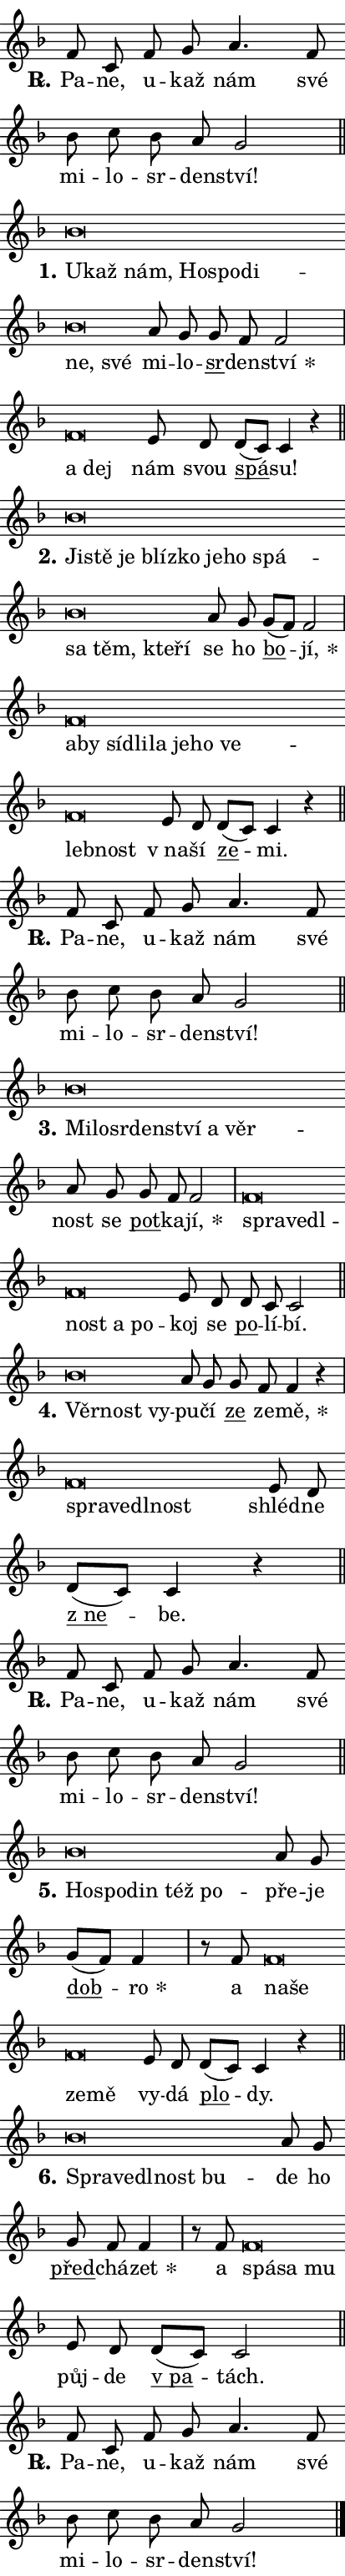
\version "2.24.0"
\header { tagline = "" }
\paper {
  indent = 0\cm
  top-margin = 0\cm
  right-margin = 0\cm
  bottom-margin = 0\cm
  left-margin = 0\cm
  paper-width = 7\cm
  page-breaking = #ly:one-page-breaking
  system-system-spacing.basic-distance = #11
  score-system-spacing.basic-distance = #11
  ragged-last = ##f
}


%% Author: Thomas Morley
%% https://lists.gnu.org/archive/html/lilypond-user/2020-05/msg00002.html
#(define (line-position grob)
"Returns position of @var[grob} in current system:
   @code{'start}, if at first time-step
   @code{'end}, if at last time-step
   @code{'middle} otherwise
"
  (let* ((col (ly:item-get-column grob))
         (ln (ly:grob-object col 'left-neighbor))
         (rn (ly:grob-object col 'right-neighbor))
         (col-to-check-left (if (ly:grob? ln) ln col))
         (col-to-check-right (if (ly:grob? rn) rn col))
         (break-dir-left
           (and
             (ly:grob-property col-to-check-left 'non-musical #f)
             (ly:item-break-dir col-to-check-left)))
         (break-dir-right
           (and
             (ly:grob-property col-to-check-right 'non-musical #f)
             (ly:item-break-dir col-to-check-right))))
        (cond ((eqv? 1 break-dir-left) 'start)
              ((eqv? -1 break-dir-right) 'end)
              (else 'middle))))

#(define (tranparent-at-line-position vctor)
  (lambda (grob)
  "Relying on @code{line-position} select the relevant enry from @var{vctor}.
Used to determine transparency,"
    (case (line-position grob)
      ((end) (not (vector-ref vctor 0)))
      ((middle) (not (vector-ref vctor 1)))
      ((start) (not (vector-ref vctor 2))))))

noteHeadBreakVisibility =
#(define-music-function (break-visibility)(vector?)
"Makes @code{NoteHead}s transparent relying on @var{break-visibility}"
#{
  \override NoteHead.transparent =
    #(tranparent-at-line-position break-visibility)
#})

#(define delete-ledgers-for-transparent-note-heads
  (lambda (grob)
    "Reads whether a @code{NoteHead} is transparent.
If so this @code{NoteHead} is removed from @code{'note-heads} from
@var{grob}, which is supposed to be @code{LedgerLineSpanner}.
As a result ledgers are not printed for this @code{NoteHead}"
    (let* ((nhds-array (ly:grob-object grob 'note-heads))
           (nhds-list
             (if (ly:grob-array? nhds-array)
                 (ly:grob-array->list nhds-array)
                 '()))
           ;; Relies on the transparent-property being done before
           ;; Staff.LedgerLineSpanner.after-line-breaking is executed.
           ;; This is fragile ...
           (to-keep
             (remove
               (lambda (nhd)
                 (ly:grob-property nhd 'transparent #f))
               nhds-list)))
      ;; TODO find a better method to iterate over grob-arrays, similiar
      ;; to filter/remove etc for lists
      ;; For now rebuilt from scratch
      (set! (ly:grob-object grob 'note-heads)  '())
      (for-each
        (lambda (nhd)
          (ly:pointer-group-interface::add-grob grob 'note-heads nhd))
        to-keep))))

hideNotes = {
  \noteHeadBreakVisibility #begin-of-line-visible
}
unHideNotes = {
  \noteHeadBreakVisibility #all-visible
}

% work-around for resetting accidentals
% https://lilypond.org/doc/v2.23/Documentation/notation/displaying-rhythms#unmetered-music
cadenzaMeasure = {
  \cadenzaOff
  \partial 1024 s1024
  \cadenzaOn
}

#(define-markup-command (accent layout props text) (markup?)
  "Underline accented syllable"
  (interpret-markup layout props
    #{\markup \override #'(offset . 4.3) \underline { #text }#}))

responsum = \markup \concat {
  "R" \hspace #-1.05 \path #0.1 #'((moveto 0 0.07) (lineto 0.9 0.8)) \hspace #0.05 "."
}

\layout {
    \context {
        \Staff
        \remove "Time_signature_engraver"
        \override LedgerLineSpanner.after-line-breaking = #delete-ledgers-for-transparent-note-heads
    }
    \context {
        \Voice {
            \override NoteHead.output-attributes = #'((class . "notehead"))
            \override Hairpin.height = #0.55
        }
    }
    \context {
        \Lyrics {
            \override StanzaNumber.output-attributes = #'((class . "stanzanumber"))
            \override LyricSpace.minimum-distance = #0.9
            \override LyricText.font-name = #"TeX Gyre Schola"
            \override LyricText.font-size = 1
            \override StanzaNumber.font-name = #"TeX Gyre Schola Bold"
            \override StanzaNumber.font-size = 1
        }
    }
}

% magnetic-lyrics.ily
%
%   written by
%     Jean Abou Samra <jean@abou-samra.fr>
%     Werner Lemberg <wl@gnu.org>
%
%   adapted by
%     Jiri Hon <jiri.hon@gmail.com>
%
% Version 2022-Apr-15

% https://www.mail-archive.com/lilypond-user@gnu.org/msg149350.html

#(define (Left_hyphen_pointer_engraver context)
   "Collect syllable-hyphen-syllable occurrences in lyrics and store
them in properties.  This engraver only looks to the left.  For
example, if the lyrics input is @code{foo -- bar}, it does the
following.

@itemize @bullet
@item
Set the @code{text} property of the @code{LyricHyphen} grob between
@q{foo} and @q{bar} to @code{foo}.

@item
Set the @code{left-hyphen} property of the @code{LyricText} grob with
text @q{foo} to the @code{LyricHyphen} grob between @q{foo} and
@q{bar}.
@end itemize

Use this auxiliary engraver in combination with the
@code{lyric-@/text::@/apply-@/magnetic-@/offset!} hook."
   (let ((hyphen #f)
         (text #f))
     (make-engraver
      (acknowledgers
       ((lyric-syllable-interface engraver grob source-engraver)
        (set! text grob)))
      (end-acknowledgers
       ((lyric-hyphen-interface engraver grob source-engraver)
        ;(when (not (grob::has-interface grob 'lyric-space-interface))
          (set! hyphen grob)));)
      ((stop-translation-timestep engraver)
       (when (and text hyphen)
         (ly:grob-set-object! text 'left-hyphen hyphen))
       (set! text #f)
       (set! hyphen #f)))))

#(define (lyric-text::apply-magnetic-offset! grob)
   "If the space between two syllables is less than the value in
property @code{LyricText@/.details@/.squash-threshold}, move the right
syllable to the left so that it gets concatenated with the left
syllable.

Use this function as a hook for
@code{LyricText@/.after-@/line-@/breaking} if the
@code{Left_@/hyphen_@/pointer_@/engraver} is active."
   (let ((hyphen (ly:grob-object grob 'left-hyphen #f)))
     (when hyphen
       (let ((left-text (ly:spanner-bound hyphen LEFT)))
         (when (grob::has-interface left-text 'lyric-syllable-interface)
           (let* ((common (ly:grob-common-refpoint grob left-text X))
                  (this-x-ext (ly:grob-extent grob common X))
                  (left-x-ext
                   (begin
                     ;; Trigger magnetism for left-text.
                     (ly:grob-property left-text 'after-line-breaking)
                     (ly:grob-extent left-text common X)))
                  ;; `delta` is the gap width between two syllables.
                  (delta (- (interval-start this-x-ext)
                            (interval-end left-x-ext)))
                  (details (ly:grob-property grob 'details))
                  (threshold (assoc-get 'squash-threshold details 0.2)))
             (when (< delta threshold)
               (let* (;; We have to manipulate the input text so that
                      ;; ligatures crossing syllable boundaries are not
                      ;; disabled.  For languages based on the Latin
                      ;; script this is essentially a beautification.
                      ;; However, for non-Western scripts it can be a
                      ;; necessity.
                      (lt (ly:grob-property left-text 'text))
                      (rt (ly:grob-property grob 'text))
                      (is-space (grob::has-interface hyphen 'lyric-space-interface))
                      (space (if is-space " " ""))
                      (space-markup (grob-interpret-markup grob " "))
                      (space-size (interval-length (ly:stencil-extent space-markup X)))
                      (extra-delta (if is-space space-size 0))
                      ;; Append new syllable.
                      (ltrt-space (if (and (string? lt) (string? rt))
                                (string-append lt space rt)
                                (make-concat-markup (list lt space rt))))
                      ;; Right-align `ltrt` to the right side.
                      (ltrt-space-markup (grob-interpret-markup
                               grob
                               (make-translate-markup
                                (cons (interval-length this-x-ext) 0)
                                (make-right-align-markup ltrt-space)))))
                 (begin
                   ;; Don't print `left-text`.
                   (ly:grob-set-property! left-text 'stencil #f)
                   ;; Set text and stencil (which holds all collected
                   ;; syllables so far) and shift it to the left.
                   (ly:grob-set-property! grob 'text ltrt-space)
                   (ly:grob-set-property! grob 'stencil ltrt-space-markup)
                   (ly:grob-translate-axis! grob (- (- delta extra-delta)) X))))))))))


#(define (lyric-hyphen::displace-bounds-first grob)
   ;; Make very sure this callback isn't triggered too early.
   (let ((left (ly:spanner-bound grob LEFT))
         (right (ly:spanner-bound grob RIGHT)))
     (ly:grob-property left 'after-line-breaking)
     (ly:grob-property right 'after-line-breaking)
     (ly:lyric-hyphen::print grob)))

squashThreshold = #0.4

\layout {
  \context {
    \Lyrics
    \consists #Left_hyphen_pointer_engraver
    \override LyricText.after-line-breaking =
      #lyric-text::apply-magnetic-offset!
    \override LyricHyphen.stencil = #lyric-hyphen::displace-bounds-first
    \override LyricText.details.squash-threshold = \squashThreshold
    \override LyricHyphen.minimum-distance = 0
    \override LyricHyphen.minimum-length = \squashThreshold
  }
}

squash = \override LyricText.details.squash-threshold = 9999
unSquash = \override LyricText.details.squash-threshold = \squashThreshold

left = \override LyricText.self-alignment-X = #LEFT
unLeft = \revert LyricText.self-alignment-X

starOffset = #(lambda (grob) 
                (let ((x_offset (ly:self-alignment-interface::aligned-on-x-parent grob)))
                  (if (= x_offset 0) 0 (+ x_offset 1.2))))

star = #(define-music-function (syllable)(string?)
"Append star separator at the end of a syllable"
#{
  \once \override LyricText.X-offset = #starOffset
  \lyricmode { \markup {
    #syllable
    \override #'((font-name . "TeX Gyre Schola Bold")) \hspace #0.2 \lower #0.65 \larger "*"
  } }
#})

starAccent = #(define-music-function (syllable)(string?)
"Append star separator at the end of a syllable and make accent"
#{
  \once \override LyricText.X-offset = #starOffset
  \lyricmode { \markup {
    \accent #syllable
    \override #'((font-name . "TeX Gyre Schola Bold")) \hspace #0.2 \lower #0.65 \larger "*"
  } }
#})

breath = #(define-music-function (syllable)(string?)
"Append breathing indicator at the end of a syllable"
#{
  \lyricmode { \markup { #syllable "+" } }
#})

optionalBreath = #(define-music-function (syllable)(string?)
"Append optional breathing indicator at the end of a syllable"
#{
  \lyricmode { \markup { #syllable "(+)" } }
#})


\score {
    <<
        \new Voice = "melody" { \cadenzaOn \key f \major \relative { f'8 c f g a4. f8 \bar "" bes c bes a g2 \cadenzaMeasure \bar "||" \break } }
        \new Lyrics \lyricsto "melody" { \lyricmode { \set stanza = \responsum
Pa -- ne, u -- kaž nám své mi -- lo -- sr -- den -- ství! } }
    >>
    \layout {}
}

\score {
    <<
        \new Voice = "melody" { \cadenzaOn \key f \major \relative { bes'\breve*1/16 \hideNotes \breve*1/16 \bar "" \breve*1/16 \bar "" \breve*1/16 \bar "" \breve*1/16 \bar "" \breve*1/16 \bar "" \breve*1/16 \breve*1/16 \bar "" \unHideNotes a8 g \bar "" g f f2 \cadenzaMeasure \bar "|" f\breve*1/16 \hideNotes \breve*1/16 \bar "" \unHideNotes e8 d \bar "" d[( c)] c4 r \cadenzaMeasure \bar "||" \break } }
        \new Lyrics \lyricsto "melody" { \lyricmode { \set stanza = "1."
\left U -- \squash kaž nám, Ho -- spo -- di -- ne, své \unLeft \unSquash mi -- lo -- \markup \accent sr -- den -- \star ství \left a \squash dej \unLeft \unSquash nám svou \markup \accent spá -- su! } }
    >>
    \layout {}
}

\score {
    <<
        \new Voice = "melody" { \cadenzaOn \key f \major \relative { bes'\breve*1/16 \hideNotes \breve*1/16 \bar "" \breve*1/16 \bar "" \breve*1/16 \bar "" \breve*1/16 \bar "" \breve*1/16 \bar "" \breve*1/16 \bar "" \breve*1/16 \bar "" \breve*1/16 \bar "" \breve*1/16 \bar "" \breve*1/16 \breve*1/16 \bar "" \unHideNotes a8 g \bar "" g[( f)] f2 \cadenzaMeasure \bar "|" f\breve*1/16 \hideNotes \breve*1/16 \bar "" \breve*1/16 \bar "" \breve*1/16 \bar "" \breve*1/16 \bar "" \breve*1/16 \bar "" \breve*1/16 \bar "" \breve*1/16 \bar "" \breve*1/16 \breve*1/16 \bar "" \unHideNotes e8 d \bar "" d[( c)] c4 r \cadenzaMeasure \bar "||" \break } }
        \new Lyrics \lyricsto "melody" { \lyricmode { \set stanza = "2."
\left Ji -- \squash stě je blíz -- ko je -- ho spá -- sa těm, kte -- ří \unLeft \unSquash se ho \markup \accent bo -- \star jí, \left a -- \squash by sí -- dli -- la je -- ho ve -- leb -- nost \unLeft \unSquash "v na" -- ší \markup \accent ze -- mi. } }
    >>
    \layout {}
}

\score {
    <<
        \new Voice = "melody" { \cadenzaOn \key f \major \relative { f'8 c f g a4. f8 \bar "" bes c bes a g2 \cadenzaMeasure \bar "||" \break } }
        \new Lyrics \lyricsto "melody" { \lyricmode { \set stanza = \responsum
Pa -- ne, u -- kaž nám své mi -- lo -- sr -- den -- ství! } }
    >>
    \layout {}
}

\score {
    <<
        \new Voice = "melody" { \cadenzaOn \key f \major \relative { bes'\breve*1/16 \hideNotes \breve*1/16 \bar "" \breve*1/16 \bar "" \breve*1/16 \bar "" \breve*1/16 \bar "" \breve*1/16 \breve*1/16 \bar "" \unHideNotes a8 g \bar "" g f f2 \cadenzaMeasure \bar "|" f\breve*1/16 \hideNotes \breve*1/16 \bar "" \breve*1/16 \bar "" \breve*1/16 \bar "" \breve*1/16 \breve*1/16 \bar "" \unHideNotes e8 d \bar "" d c c2 \cadenzaMeasure \bar "||" \break } }
        \new Lyrics \lyricsto "melody" { \lyricmode { \set stanza = "3."
\left Mi -- \squash lo -- sr -- den -- ství a věr -- \unLeft \unSquash nost se \markup \accent pot -- ka -- \star jí, \left spra -- \squash ve -- dl -- nost a po -- \unLeft \unSquash koj se \markup \accent po -- lí -- bí. } }
    >>
    \layout {}
}

\score {
    <<
        \new Voice = "melody" { \cadenzaOn \key f \major \relative { bes'\breve*1/16 \hideNotes \breve*1/16 \breve*1/16 \bar "" \unHideNotes a8 g \bar "" g f f4 r \cadenzaMeasure \bar "|" f\breve*1/16 \hideNotes \breve*1/16 \bar "" \breve*1/16 \breve*1/16 \bar "" \unHideNotes e8 d \bar "" d[( c)] c4 r \cadenzaMeasure \bar "||" \break } }
        \new Lyrics \lyricsto "melody" { \lyricmode { \set stanza = "4."
\left Věr -- \squash nost vy -- \unLeft \unSquash pu -- čí \markup \accent ze ze -- \star mě, \left spra -- \squash ve -- dl -- nost \unLeft \unSquash shléd -- ne \markup \accent "z ne" -- be. } }
    >>
    \layout {}
}

\score {
    <<
        \new Voice = "melody" { \cadenzaOn \key f \major \relative { f'8 c f g a4. f8 \bar "" bes c bes a g2 \cadenzaMeasure \bar "||" \break } }
        \new Lyrics \lyricsto "melody" { \lyricmode { \set stanza = \responsum
Pa -- ne, u -- kaž nám své mi -- lo -- sr -- den -- ství! } }
    >>
    \layout {}
}

\score {
    <<
        \new Voice = "melody" { \cadenzaOn \key f \major \relative { bes'\breve*1/16 \hideNotes \breve*1/16 \bar "" \breve*1/16 \bar "" \breve*1/16 \breve*1/16 \bar "" \unHideNotes a8 g \bar "" g[( f)] f4 \cadenzaMeasure \bar "|" r8 f8 f\breve*1/16 \hideNotes \breve*1/16 \bar "" \breve*1/16 \breve*1/16 \bar "" \unHideNotes e8 d \bar "" d[( c)] c4 r \cadenzaMeasure \bar "||" \break } }
        \new Lyrics \lyricsto "melody" { \lyricmode { \set stanza = "5."
\left Ho -- \squash spo -- din též po -- \unLeft \unSquash pře -- je \markup \accent dob -- \star ro a \left na -- \squash še ze -- mě \unLeft \unSquash vy -- dá \markup \accent plo -- dy. } }
    >>
    \layout {}
}

\score {
    <<
        \new Voice = "melody" { \cadenzaOn \key f \major \relative { bes'\breve*1/16 \hideNotes \breve*1/16 \bar "" \breve*1/16 \bar "" \breve*1/16 \breve*1/16 \bar "" \unHideNotes a8 g \bar "" g f f4 \cadenzaMeasure \bar "|" r8 f8 f\breve*1/16 \hideNotes \breve*1/16 \breve*1/16 \bar "" \unHideNotes e8 d \bar "" d[( c)] c2 \cadenzaMeasure \bar "||" \break } }
        \new Lyrics \lyricsto "melody" { \lyricmode { \set stanza = "6."
\left Spra -- \squash ve -- dl -- nost bu -- \unLeft \unSquash de ho \markup \accent před -- chá -- \star zet a \left spá -- \squash sa mu \unLeft \unSquash půj -- de \markup \accent "v pa" -- tách. } }
    >>
    \layout {}
}

\score {
    <<
        \new Voice = "melody" { \cadenzaOn \key f \major \relative { f'8 c f g a4. f8 \bar "" bes c bes a g2 \cadenzaMeasure \bar "||" \break } \bar "|." }
        \new Lyrics \lyricsto "melody" { \lyricmode { \set stanza = \responsum
Pa -- ne, u -- kaž nám své mi -- lo -- sr -- den -- ství! } }
    >>
    \layout {}
}
